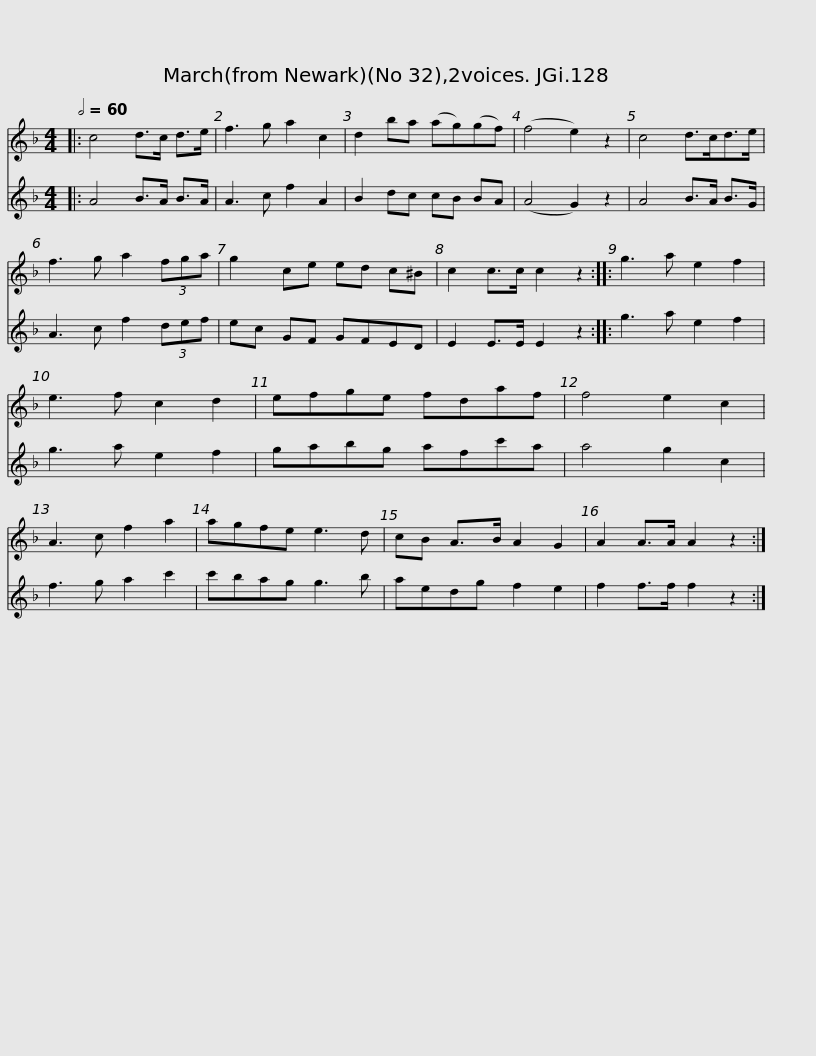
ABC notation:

X:1
%%score 1 2
L:1/8
Q:1/2=60
M:4/4
I:linebreak $
K:F
V:1 treble
V:2 treble
V:1
|: c4 d>c d>e | f3 g a2 c2 | d2 ba (ag)(gf) | (f4 e2) z2 | c4 d>cd>e | %5
 f3 g a2 (3fga |$ g2 ce ed c^B | c2 c>c c2 z2 :: g3 a e2 f2 | e3 f c2 d2 | %10
 efge fdaf | f4 e2 c2 | A3 c f2 a2 |$ agfe e3 d | cB A>B A2 G2 | %15
 A2 A>A A2 z2 :| %16
V:2
|: A4 B>A B>A | A3 c f2 A2 | B2 dc cB BA | (A4 G2) z2 | A4 B>A B>G | %5
 A3 c f2 (3def |$ ec GF GFED | E2 E>E E2 z2 :: g3 a e2 f2 | g3 a e2 f2 | %10
 gabg afc'a | a4 g2 c2 | f3 g a2 c'2 |$ c'bag g3 b | aedg f2 e2 | %15
 f2 f>f f2 z2 :| %16
